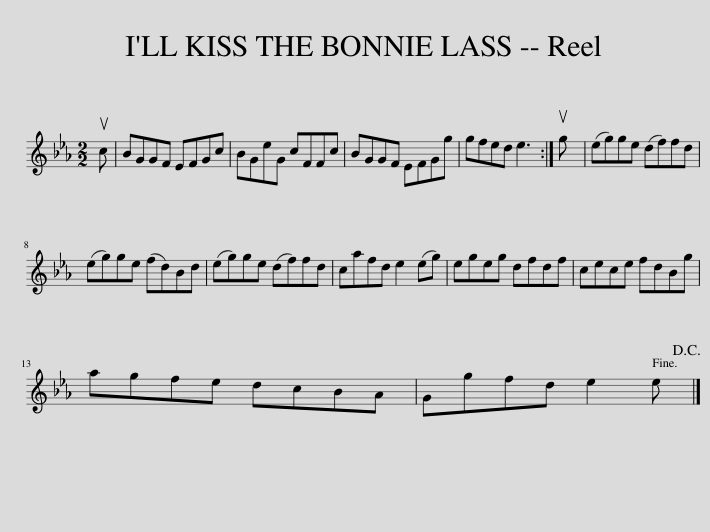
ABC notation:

X:1
L:1/8
M:2/2
I:linebreak $
K:Eb
V:1 treble
V:1
 uc | BGGF EFGc | BGeG cFFc | BGGF EFGg | gfed e3 :| %5
 ug | (eg)ge (df)fd |$ (eg)ge (fd)Bd | (eg)ge (df)fd | cafd e2 (eg) | %10
 egeg dfdf | cece fdBg |$ agfe dcBA | Ggfd e2 e!D.C.! |] %14
